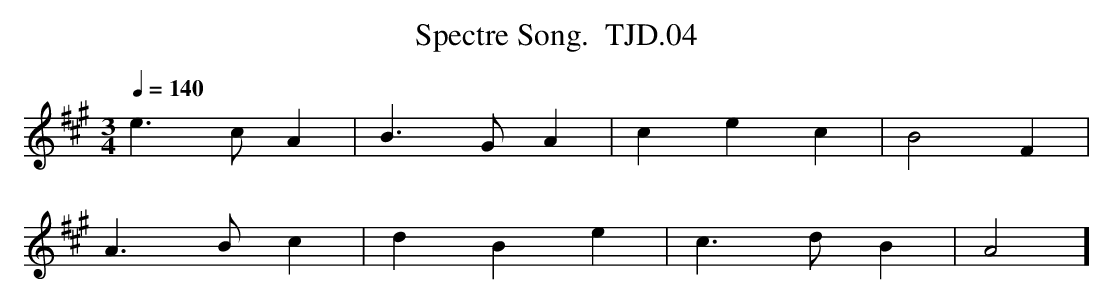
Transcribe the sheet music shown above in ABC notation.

X:1
T:Spectre Song.  TJD.04
L:1/4
M:3/4
Q:1/4=140
K:A
e>cA|B>GA|cec|B2F|!
A>Bc|dBe|c>dB|A2]
